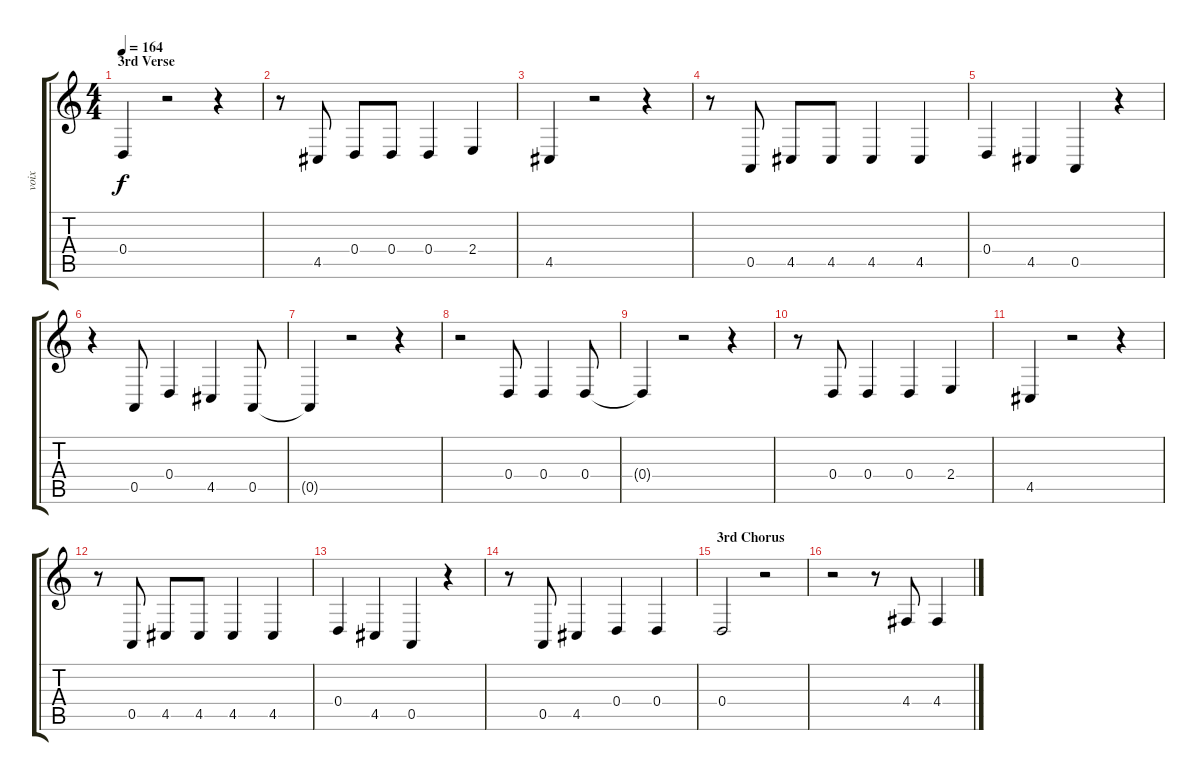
\track ("voix" "voix") {instrument lead8bassandlead}
\staff {score tabs}
\tuning (E4 B3 G3 D3 A2 E2) {hide}
\ts (4 4)
\section ("" "3rd Verse")
\tempo 164
\clef g2
\ks c
0.4.4{dy f} r.2 r.4 |
r.8 4.5.8 0.4.8 0.4.8 0.4.4 2.4.4 |
4.5.4 r.2 r.4 |
r.8 0.5.8 4.5.8 4.5.8 4.5.4 4.5.4 |
0.4.4 4.5.4 0.5.4 r.4 |
r.4 0.5.8 0.4.4 4.5.4 0.5.8 |
0.5{t}.4 r.2 r.4 |
r.2 0.4.8 0.4.4 0.4.8 |
0.4{t}.4 r.2 r.4 |
r.8 0.4.8 0.4.4 0.4.4 2.4.4 |
4.5.4 r.2 r.4 |
r.8 0.5.8 4.5.8 4.5.8 4.5.4 4.5.4 |
0.4.4 4.5.4 0.5.4 r.4 |
r.8 0.5.8 4.5.4 0.4.4 0.4.4 |
\section ("" "3rd Chorus")
0.4.2 r.2 |
r.2 r.8 4.4.8 4.4.4
